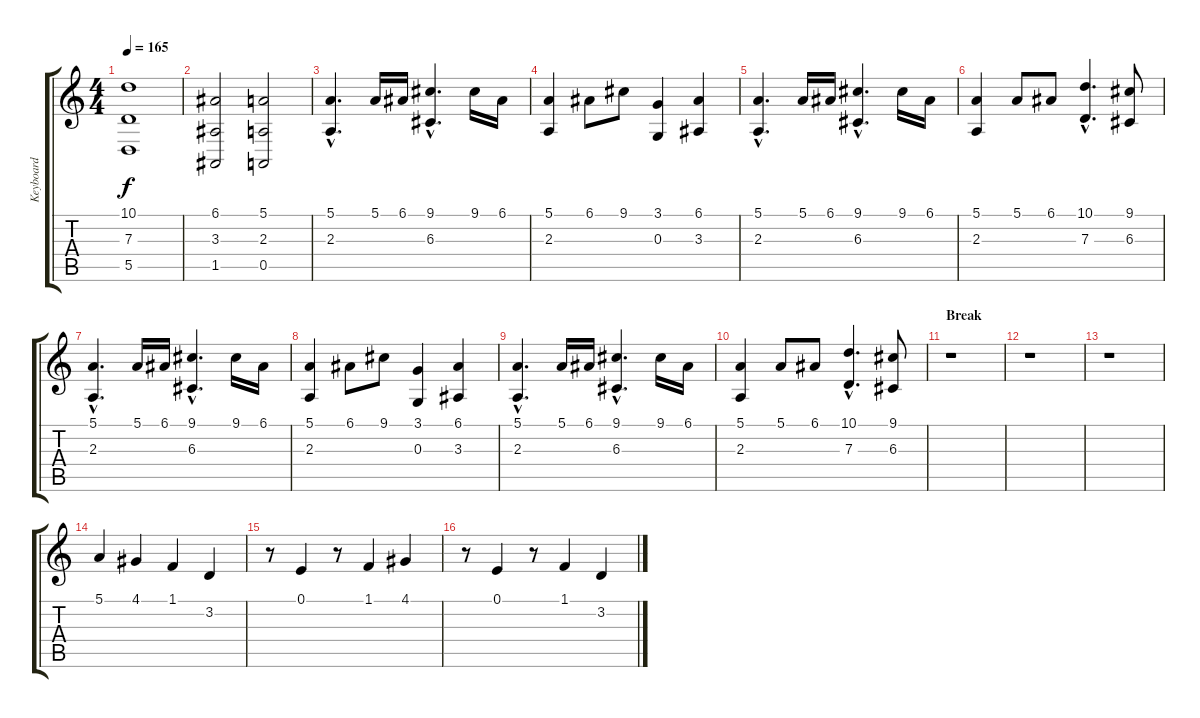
\track ("Keyboard" "Keyboard") {instrument stringensemble1}
\staff {score tabs}
\tuning (E4 B3 G3 D3 A2 E2) {hide}
\ts (4 4)
\tempo 165
\clef g2
\ks c
(10.1 7.3 5.5).1{dy f} |
(6.1 3.3 1.5).2 (5.1 2.3 0.5).2 |
(5.1{hac} 2.3{hac}).4{d} 5.1.16 6.1.16 (9.1{hac} 6.3{hac}).4{d} 9.1.16 6.1.16 |
(5.1 2.3).4 6.1.8 9.1.8 (3.1 0.3).4 (6.1 3.3).4 |
(5.1{hac} 2.3{hac}).4{d} 5.1.16 6.1.16 (9.1{hac} 6.3{hac}).4{d} 9.1.16 6.1.16 |
(5.1 2.3).4 5.1.8 6.1.8 (10.1{hac} 7.3{hac}).4{d} (9.1 6.3).8 |
(5.1{hac} 2.3{hac}).4{d} 5.1.16 6.1.16 (9.1{hac} 6.3{hac}).4{d} 9.1.16 6.1.16 |
(5.1 2.3).4 6.1.8 9.1.8 (3.1 0.3).4 (6.1 3.3).4 |
(5.1{hac} 2.3{hac}).4{d} 5.1.16 6.1.16 (9.1{hac} 6.3{hac}).4{d} 9.1.16 6.1.16 |
(5.1 2.3).4 5.1.8 6.1.8 (10.1{hac} 7.3{hac}).4{d} (9.1 6.3).8 |
\section ("" "Break")
r.1 |
r.1 |
r.1 |
5.1.4 4.1.4 1.1.4 3.2.4 |
r.8 0.1.4 r.8 1.1.4 4.1.4 |
r.8 0.1.4 r.8 1.1.4 3.2.4
